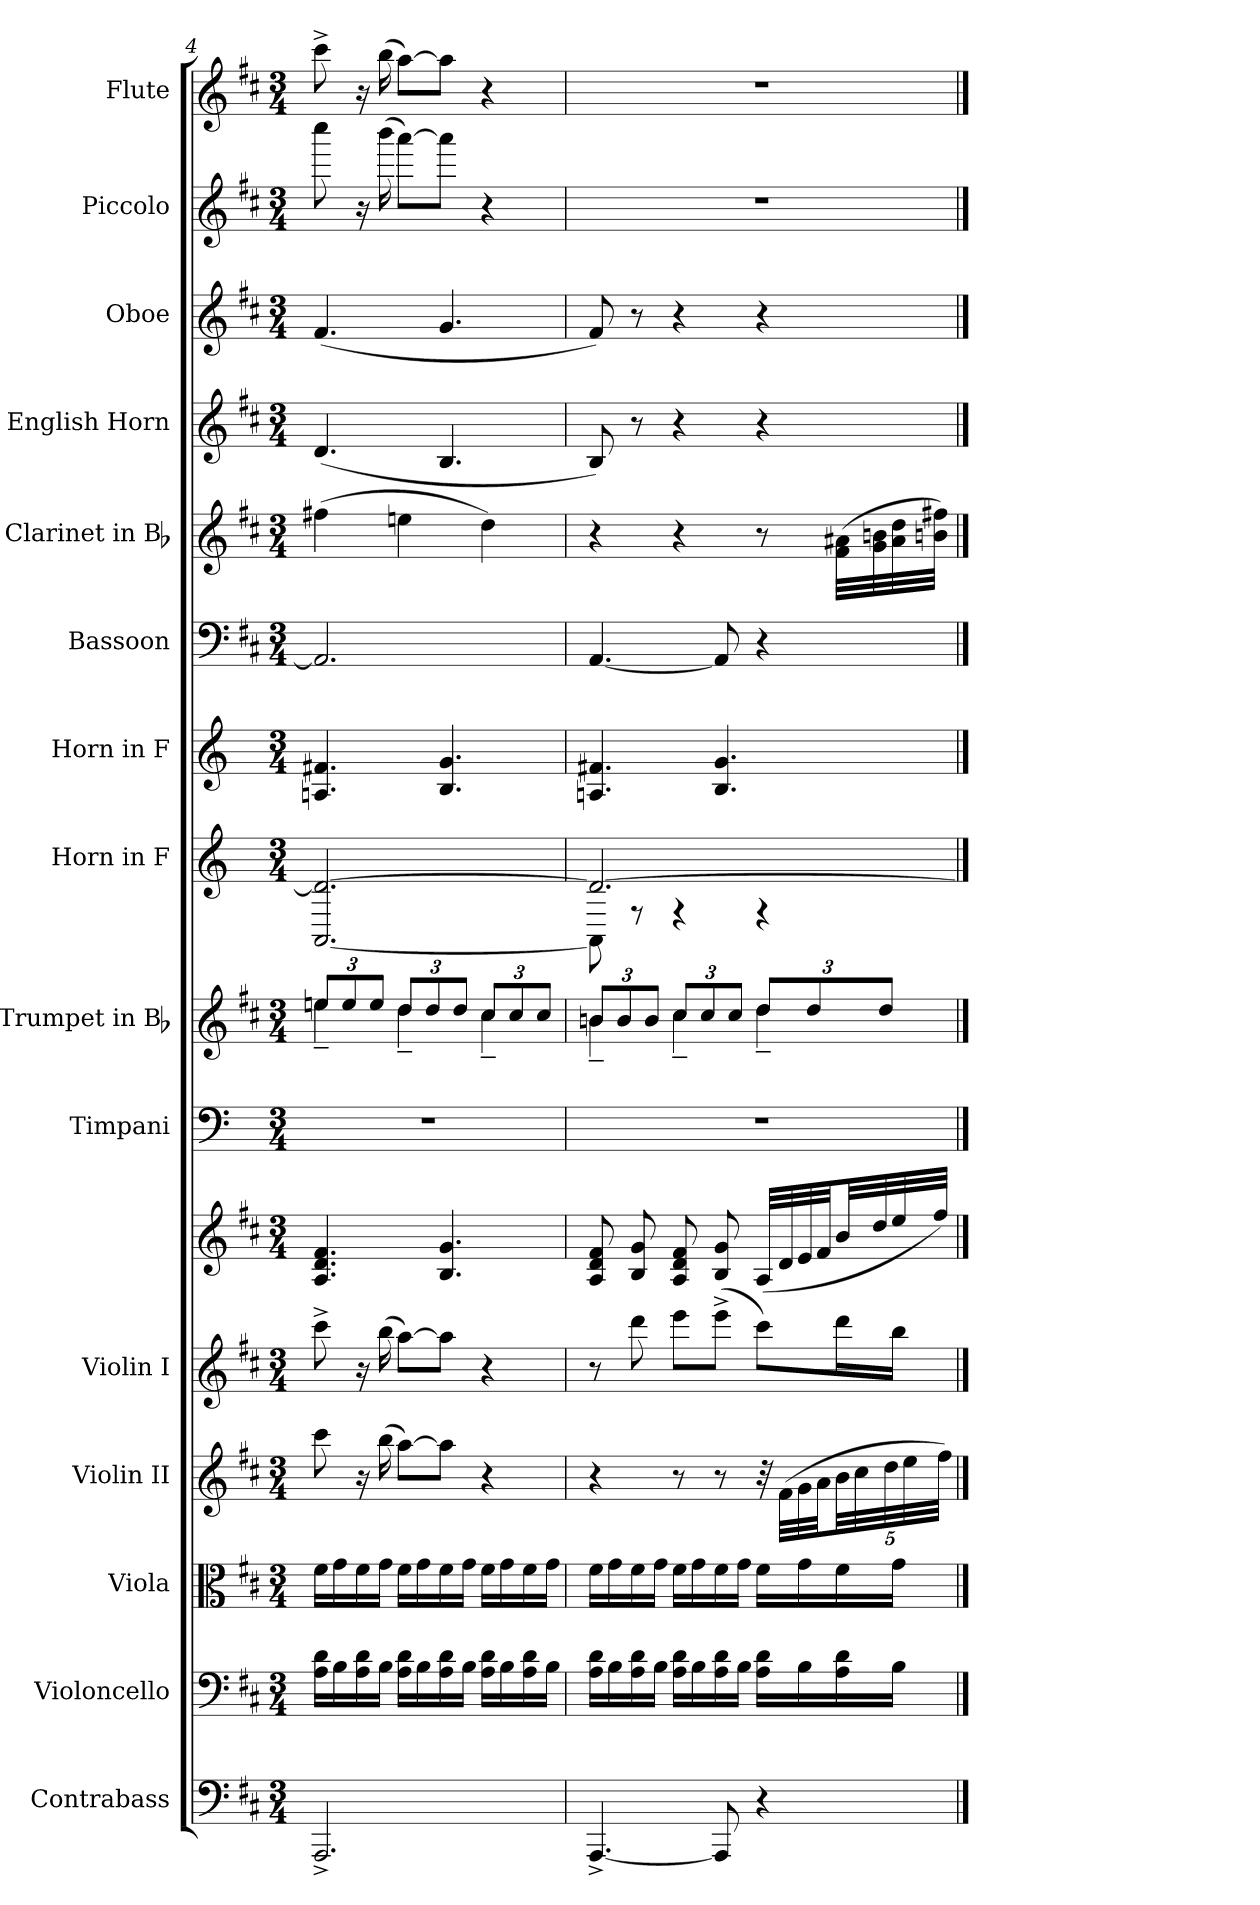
**kern	**kern	**kern	**kern	**kern	**kern	**kern	**kern	**kern	**kern	**kern	**kern	**kern	**kern	**kern	**kern
*part16	*part15	*part14	*part13	*part12	*part11	*part10	*part9	*part8	*part7	*part6	*part5	*part4	*part3	*part2	*part1
*staff16	*staff15	*staff14	*staff13	*staff12	*staff11	*staff10	*staff9	*staff8	*staff7	*staff6	*staff5	*staff4	*staff3	*staff2	*staff1
*I"Contrabass	*I"Violoncello	*I"Viola	*I"Violin II	*I"Violin I	*	*I"Timpani	*I"Trumpet in Bb	*I"Horn in F	*I"Horn in F	*I"Bassoon	*I"Clarinet in Bb	*I"English Horn	*I"Oboe	*I"Piccolo	*I"Flute
*I'Cb.	*I'Vc.	*I'Vla.	*I'Vln. II	*I'Vln. I	*	*I'Timp.	*I'Tpt.	*I'Hn.	*I'Hn.	*I'Bsn.	*I'Cl.	*I'Eng. Hn.	*I'Ob.	*I'Picc.	*I'Fl.
*clefF4	*clefF4	*clefC3	*clefG2	*clefG2	*clefG2	*clefF4	*clefG2	*clefG2	*clefG2	*clefF4	*clefG2	*clefG2	*clefG2	*clefG2	*clefG2
*k[f#c#]	*k[f#c#]	*k[f#c#]	*k[f#c#]	*k[f#c#]	*k[f#c#]	*	*k[f#c#]	*	*	*k[f#c#]	*k[f#c#]	*k[f#c#]	*k[f#c#]	*k[f#c#]	*k[f#c#]
*D:	*D:	*D:	*D:	*D:	*D:	*	*D:	*	*	*D:	*D:	*D:	*D:	*D:	*D:
*M3/4	*M3/4	*M3/4	*M3/4	*M3/4	*M3/4	*M3/4	*M3/4	*M3/4	*M3/4	*M3/4	*M3/4	*M3/4	*M3/4	*M3/4	*M3/4
=4	=4	=4	=4	=4	=4	=4	=4	=4	=4	=4	=4	=4	=4	=4	=4
*	*	*	*	*	*	*	*^	*	*	*	*	*	*	*	*
2.AAA^	16A 16dLL	16f#LL	8ccc#	8ccc#^	4.A 4.d 4.f#	2.r	12eenL	4ee~	[2.AA 2.d_	4.An 4.f#X	2.AA]	(4ff#X	(4.d	(4.f#	8cccc#	8ccc#^
.	16B	16g	.	.	.	.	.	.	.	.	.	.	.	.	.	.
.	.	.	.	.	.	.	12ee	.	.	.	.	.	.	.	.	.
.	16A 16d	16f#	16r	16r	.	.	.	.	.	.	.	.	.	.	16r	16r
.	.	.	.	.	.	.	12eeJ	.	.	.	.	.	.	.	.	.
.	16BJJ	16gJJ	(16bb	(16bb	.	.	.	.	.	.	.	.	.	.	(16bbb	(16bb
.	16A 16dLL	16f#LL	[8aaL)	[8aaL)	.	.	12ddL	4dd~	.	.	.	4een	.	.	[8aaaL)	[8aaL)
.	16B	16g	.	.	.	.	.	.	.	.	.	.	.	.	.	.
.	.	.	.	.	.	.	12dd	.	.	.	.	.	.	.	.	.
.	16A 16d	16f#	8aaJ]	8aaJ]	4.B 4.g	.	.	.	.	4.B 4.g	.	.	4.B	4.g	8aaaJ]	8aaJ]
.	.	.	.	.	.	.	12ddJ	.	.	.	.	.	.	.	.	.
.	16BJJ	16gJJ	.	.	.	.	.	.	.	.	.	.	.	.	.	.
.	16A 16dLL	16f#LL	4r	4r	.	.	12cc#L	4cc#~	.	.	.	4dd)	.	.	4r	4r
.	16B	16g	.	.	.	.	.	.	.	.	.	.	.	.	.	.
.	.	.	.	.	.	.	12cc#	.	.	.	.	.	.	.	.	.
.	16A 16d	16f#	.	.	.	.	.	.	.	.	.	.	.	.	.	.
.	.	.	.	.	.	.	12cc#J	.	.	.	.	.	.	.	.	.
.	16BJJ	16gJJ	.	.	.	.	.	.	.	.	.	.	.	.	.	.
=5	=5	=5	=5	=5	=5	=5	=5	=5	=5	=5	=5	=5	=5	=5	=5	=5
*	*	*	*	*	*	*	*	*	*^	*	*	*	*	*	*	*
[4.AAA^	16A 16dLL	16f#LL	4r	8r	8A 8d 8f#	2.r	12bL	4bn~	2.d_	8AA]	4.An 4.f#X	[4.AA	4r	8B)	8f#)	2.r	2.r
.	16B	16g	.	.	.	.	.	.	.	.	.	.	.	.	.	.	.
.	.	.	.	.	.	.	12b	.	.	.	.	.	.	.	.	.	.
.	16A 16d	16f#	.	8ddd	8B 8g	.	.	.	.	8r	.	.	.	8r	8r	.	.
.	.	.	.	.	.	.	12bJ	.	.	.	.	.	.	.	.	.	.
.	16BJJ	16gJJ	.	.	.	.	.	.	.	.	.	.	.	.	.	.	.
.	16A 16dLL	16f#LL	8r	8eeeL	8A 8d 8f#	.	12cc#L	4cc#~	.	4r	.	.	4r	4r	4r	.	.
.	16B	16g	.	.	.	.	.	.	.	.	.	.	.	.	.	.	.
.	.	.	.	.	.	.	12cc#	.	.	.	.	.	.	.	.	.	.
8AAA]	16A 16d	16f#	8r	(8eee^J	8B 8g	.	.	.	.	.	4.B 4.g	8AA]	.	.	.	.	.
.	.	.	.	.	.	.	12cc#J	.	.	.	.	.	.	.	.	.	.
.	16BJJ	16gJJ	.	.	.	.	.	.	.	.	.	.	.	.	.	.	.
4r	16A 16dLL	16f#LL	32r	8ccc#L)	(32ALLL	.	12ddL	4dd~	.	4r	.	4r	8r	4r	4r	.	.
.	.	.	(32f#LLL	.	32d	.	.	.	.	.	.	.	.	.	.	.	.
.	16B	16g	32g	.	32e	.	.	.	.	.	.	.	.	.	.	.	.
.	.	.	.	.	.	.	12dd	.	.	.	.	.	.	.	.	.	.
.	.	.	32aJJ	.	32f#JJ	.	.	.	.	.	.	.	.	.	.	.	.
.	16A 16d	16f#	40bLL	16dddL	32bLL	.	.	.	.	.	.	.	(32f# 32a#XLLL	.	.	.	.
.	.	.	40cc#	.	.	.	.	.	.	.	.	.	.	.	.	.	.
.	.	.	.	.	32dd	.	.	.	.	.	.	.	32g 32bn	.	.	.	.
.	.	.	.	.	.	.	12ddJ	.	.	.	.	.	.	.	.	.	.
.	.	.	40dd	.	.	.	.	.	.	.	.	.	.	.	.	.	.
.	16BJJ	16gJJ	.	16bbJJ	32ee	.	.	.	.	.	.	.	32a# 32dd	.	.	.	.
.	.	.	40ee	.	.	.	.	.	.	.	.	.	.	.	.	.	.
.	.	.	.	.	32ff#JJJ)	.	.	.	.	.	.	.	32bn 32ff#XJJJ)	.	.	.	.
.	.	.	40ff#JJJ)	.	.	.	.	.	.	.	.	.	.	.	.	.	.
*	*	*	*	*	*	*	*v	*v	*	*	*	*	*	*	*	*	*
*	*	*	*	*	*	*	*	*v	*v	*	*	*	*	*	*	*
==	==	==	==	==	==	==	==	==	==	==	==	==	==	==	==
*-	*-	*-	*-	*-	*-	*-	*-	*-	*-	*-	*-	*-	*-	*-	*-
